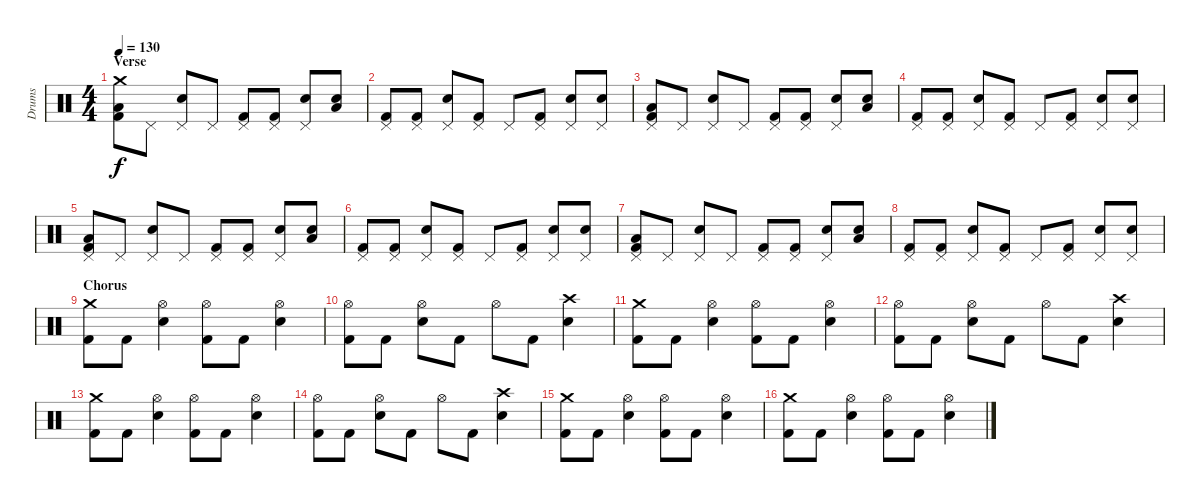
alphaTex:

\track ("Drums" "Drums") {instrument percussion}
\staff {score}
\articulation defaults
\ts (4 4)
\section ("" "Verse")
\tempo 130
\clef neutral
\ks c
("Crash medium (hit)" "Kick (hit) 2" "Low Floor Tom (hit)").8{dy f} "Pedal Hi-Hat (hit)".8 ("Pedal Hi-Hat (hit)" "Snare (hit) 2").8 "Pedal Hi-Hat (hit)".8 ("Pedal Hi-Hat (hit)" "Kick (hit) 2").8 ("Pedal Hi-Hat (hit)" "Kick (hit) 2").8 ("Pedal Hi-Hat (hit)" "Snare (hit) 2").8 ("Snare (hit) 2" "Low Tom (hit)").8 |
("Pedal Hi-Hat (hit)" "Kick (hit) 2").8 ("Pedal Hi-Hat (hit)" "Kick (hit) 2").8 ("Pedal Hi-Hat (hit)" "Snare (hit) 2").8 ("Pedal Hi-Hat (hit)" "Kick (hit) 2").8 "Pedal Hi-Hat (hit)".8 ("Pedal Hi-Hat (hit)" "Kick (hit) 2").8 ("Pedal Hi-Hat (hit)" "Snare (hit) 2").8 ("Pedal Hi-Hat (hit)" "Snare (hit) 2").8 |
("Pedal Hi-Hat (hit)" "Kick (hit) 2" "Low Floor Tom (hit)").8 "Pedal Hi-Hat (hit)".8 ("Pedal Hi-Hat (hit)" "Snare (hit) 2").8 "Pedal Hi-Hat (hit)".8 ("Pedal Hi-Hat (hit)" "Kick (hit) 2").8 ("Pedal Hi-Hat (hit)" "Kick (hit) 2").8 ("Pedal Hi-Hat (hit)" "Snare (hit) 2").8 ("Snare (hit) 2" "Low Tom (hit)").8 |
("Pedal Hi-Hat (hit)" "Kick (hit) 2").8 ("Pedal Hi-Hat (hit)" "Kick (hit) 2").8 ("Pedal Hi-Hat (hit)" "Snare (hit) 2").8 ("Pedal Hi-Hat (hit)" "Kick (hit) 2").8 "Pedal Hi-Hat (hit)".8 ("Pedal Hi-Hat (hit)" "Kick (hit) 2").8 ("Pedal Hi-Hat (hit)" "Snare (hit) 2").8 ("Pedal Hi-Hat (hit)" "Snare (hit) 2").8 |
("Pedal Hi-Hat (hit)" "Kick (hit) 2" "Low Floor Tom (hit)").8 "Pedal Hi-Hat (hit)".8 ("Pedal Hi-Hat (hit)" "Snare (hit) 2").8 "Pedal Hi-Hat (hit)".8 ("Pedal Hi-Hat (hit)" "Kick (hit) 2").8 ("Pedal Hi-Hat (hit)" "Kick (hit) 2").8 ("Pedal Hi-Hat (hit)" "Snare (hit) 2").8 ("Snare (hit) 2" "Low Tom (hit)").8 |
("Pedal Hi-Hat (hit)" "Kick (hit) 2").8 ("Pedal Hi-Hat (hit)" "Kick (hit) 2").8 ("Pedal Hi-Hat (hit)" "Snare (hit) 2").8 ("Pedal Hi-Hat (hit)" "Kick (hit) 2").8 "Pedal Hi-Hat (hit)".8 ("Pedal Hi-Hat (hit)" "Kick (hit) 2").8 ("Pedal Hi-Hat (hit)" "Snare (hit) 2").8 ("Pedal Hi-Hat (hit)" "Snare (hit) 2").8 |
("Pedal Hi-Hat (hit)" "Kick (hit) 2" "Low Floor Tom (hit)").8 "Pedal Hi-Hat (hit)".8 ("Pedal Hi-Hat (hit)" "Snare (hit) 2").8 "Pedal Hi-Hat (hit)".8 ("Pedal Hi-Hat (hit)" "Kick (hit) 2").8 ("Pedal Hi-Hat (hit)" "Kick (hit) 2").8 ("Pedal Hi-Hat (hit)" "Snare (hit) 2").8 ("Snare (hit) 2" "Low Tom (hit)").8 |
("Pedal Hi-Hat (hit)" "Kick (hit) 2").8 ("Pedal Hi-Hat (hit)" "Kick (hit) 2").8 ("Pedal Hi-Hat (hit)" "Snare (hit) 2").8 ("Pedal Hi-Hat (hit)" "Kick (hit) 2").8 "Pedal Hi-Hat (hit)".8 ("Pedal Hi-Hat (hit)" "Kick (hit) 2").8 ("Pedal Hi-Hat (hit)" "Snare (hit) 2").8 ("Pedal Hi-Hat (hit)" "Snare (hit) 2").8 |
\section ("" "Chorus")
("Crash medium (hit)" "Kick (hit) 2").8 "Kick (hit) 2".8 ("Hi-Hat (open)" "Snare (hit) 2").4 ("Hi-Hat (open)" "Kick (hit) 2").8 "Kick (hit) 2".8 ("Hi-Hat (open)" "Snare (hit) 2").4 |
("Hi-Hat (open)" "Kick (hit) 2").8 "Kick (hit) 2".8 ("Hi-Hat (open)" "Snare (hit) 2").8 "Kick (hit) 2".8 "Hi-Hat (open)".8 "Kick (hit) 2".8 ("Crash high (hit)" "Snare (hit) 2").4 |
("Crash medium (hit)" "Kick (hit) 2").8 "Kick (hit) 2".8 ("Hi-Hat (open)" "Snare (hit) 2").4 ("Hi-Hat (open)" "Kick (hit) 2").8 "Kick (hit) 2".8 ("Hi-Hat (open)" "Snare (hit) 2").4 |
("Hi-Hat (open)" "Kick (hit) 2").8 "Kick (hit) 2".8 ("Hi-Hat (open)" "Snare (hit) 2").8 "Kick (hit) 2".8 "Hi-Hat (open)".8 "Kick (hit) 2".8 ("Crash high (hit)" "Snare (hit) 2").4 |
("Crash medium (hit)" "Kick (hit) 2").8 "Kick (hit) 2".8 ("Hi-Hat (open)" "Snare (hit) 2").4 ("Hi-Hat (open)" "Kick (hit) 2").8 "Kick (hit) 2".8 ("Hi-Hat (open)" "Snare (hit) 2").4 |
("Hi-Hat (open)" "Kick (hit) 2").8 "Kick (hit) 2".8 ("Hi-Hat (open)" "Snare (hit) 2").8 "Kick (hit) 2".8 "Hi-Hat (open)".8 "Kick (hit) 2".8 ("Crash high (hit)" "Snare (hit) 2").4 |
("Crash medium (hit)" "Kick (hit) 2").8 "Kick (hit) 2".8 ("Hi-Hat (open)" "Snare (hit) 2").4 ("Hi-Hat (open)" "Kick (hit) 2").8 "Kick (hit) 2".8 ("Hi-Hat (open)" "Snare (hit) 2").4 |
("Crash medium (hit)" "Kick (hit) 2").8 "Kick (hit) 2".8 ("Hi-Hat (open)" "Snare (hit) 2").4 ("Hi-Hat (open)" "Kick (hit) 2").8 "Kick (hit) 2".8 ("Hi-Hat (open)" "Snare (hit) 2").4
